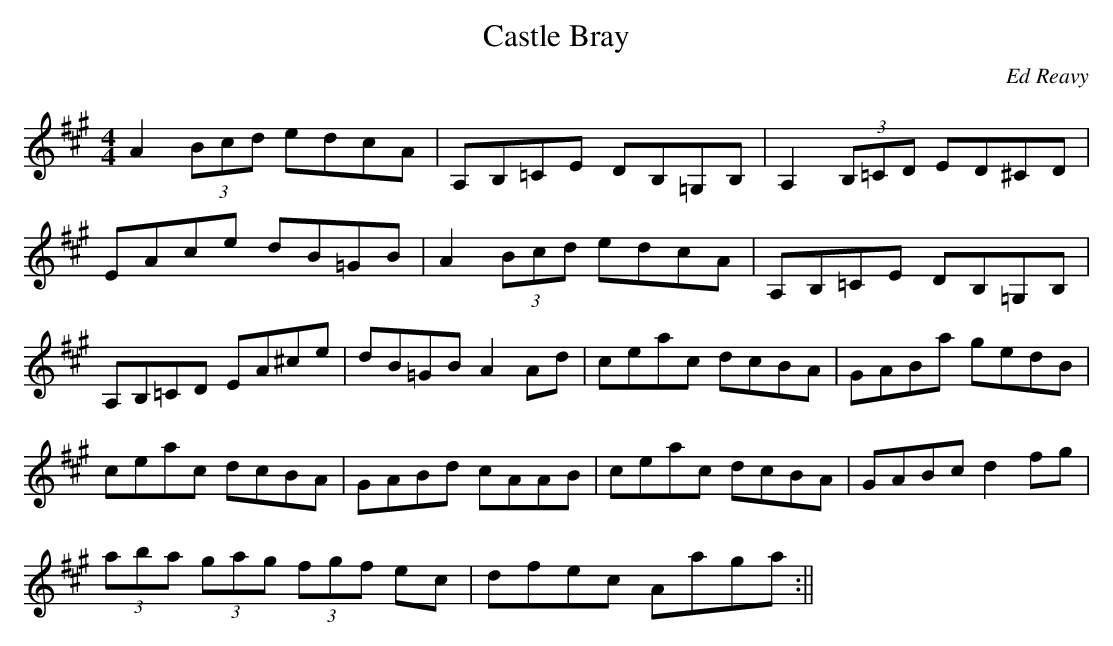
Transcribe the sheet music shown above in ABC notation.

X:1
T:Castle Bray
C:Ed Reavy
M:4/4
L:1/8
K:A
A2 (3Bcd edcA|A,B,=CE DB,=G,B,|A,2 (3B,=CD ED^CD|
EAce dB=GB|A2 (3Bcd edcA|A,B,=CE DB,=G,B,|
A,B,=CD EA^ce|dB=GB A2 Ad|ceac dcBA|GABa gedB|
ceac dcBA|GABd cAAB|ceac dcBA|GABc d2 fg|
(3aba (3gag (3fgf ec|dfec Aaga:||
